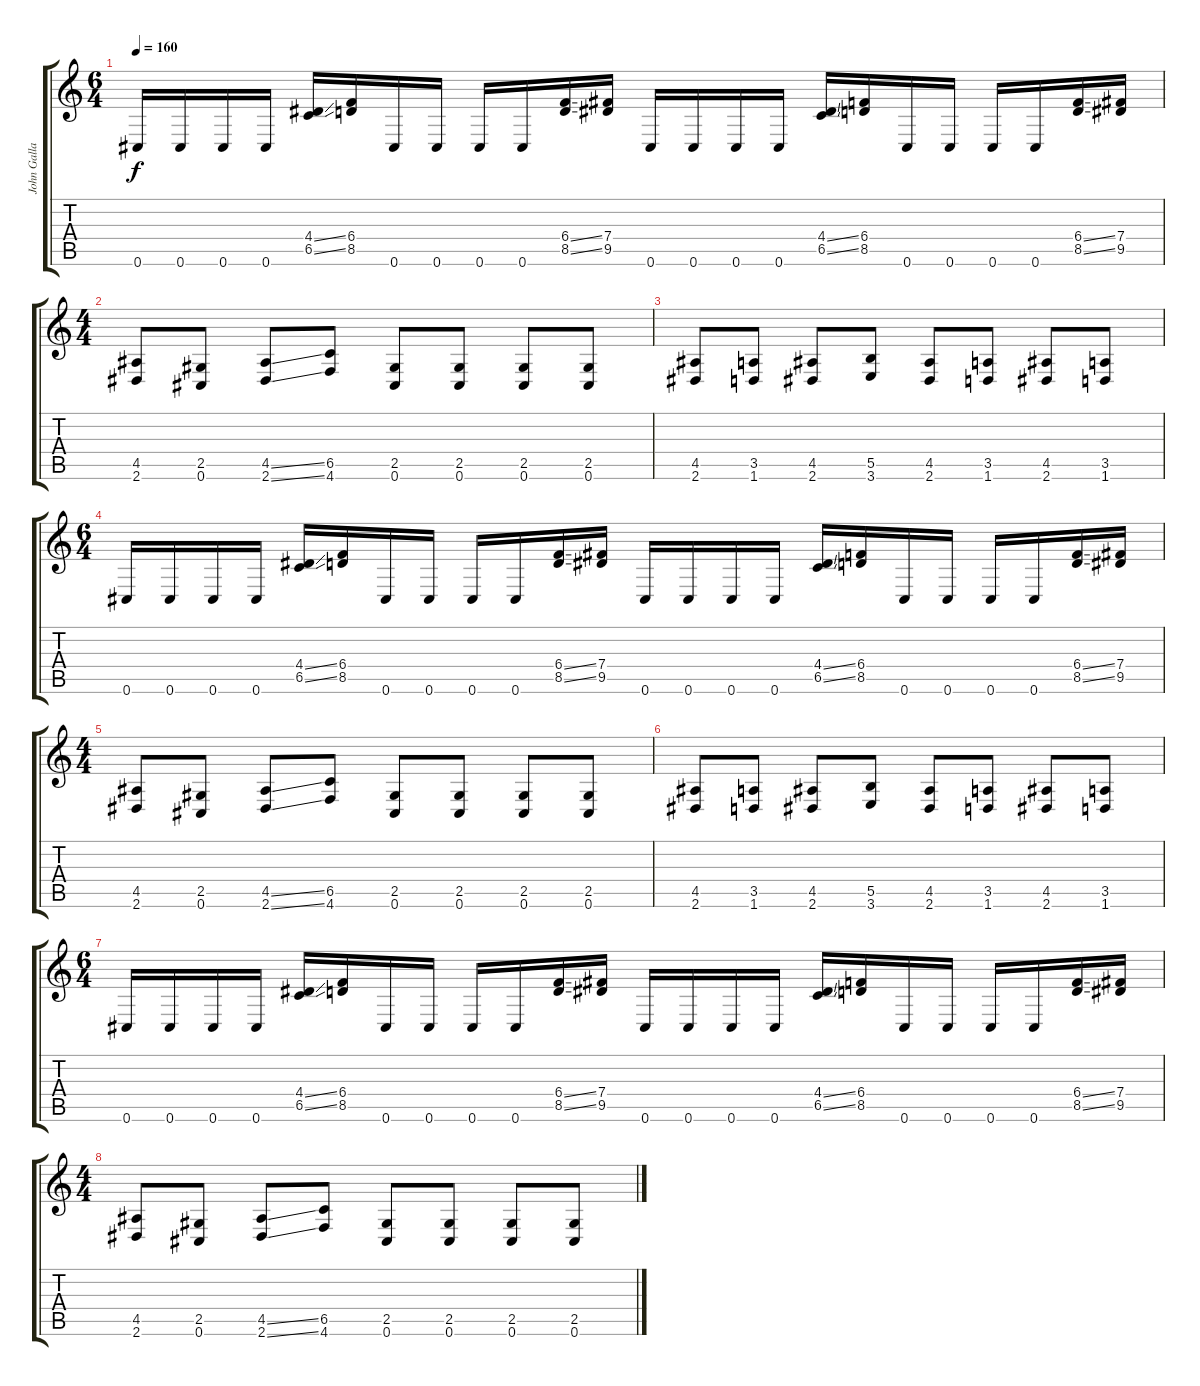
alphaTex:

\track ("John Gallagher" "John Galla") {instrument distortionguitar}
\staff {score tabs}
\tuning (Db4 Ab3 E3 B2 Gb2 Db2) {hide}
\ts (6 4)
\tempo 160
\clef g2
\ks c
0.6.16{dy f} 0.6.16 0.6.16 0.6.16 (4.4{ss} 6.5{ss}).16 (6.4 8.5).16 0.6.16 0.6.16 0.6.16 0.6.16 (6.4{ss} 8.5{ss}).16 (7.4 9.5).16 0.6.16 0.6.16 0.6.16 0.6.16 (4.4{ss} 6.5{ss}).16 (6.4 8.5).16 0.6.16 0.6.16 0.6.16 0.6.16 (6.4{ss} 8.5{ss}).16 (7.4 9.5).16 |
\ts (4 4)
(4.5 2.6).8 (2.5 0.6).8 (4.5{ss} 2.6{ss}).8 (6.5 4.6).8 (2.5 0.6).8 (2.5 0.6).8 (2.5 0.6).8 (2.5 0.6).8 |
(4.5 2.6).8 (3.5 1.6).8 (4.5 2.6).8 (5.5 3.6).8 (4.5 2.6).8 (3.5 1.6).8 (4.5 2.6).8 (3.5 1.6).8 |
\ts (6 4)
0.6.16 0.6.16 0.6.16 0.6.16 (4.4{ss} 6.5{ss}).16 (6.4 8.5).16 0.6.16 0.6.16 0.6.16 0.6.16 (6.4{ss} 8.5{ss}).16 (7.4 9.5).16 0.6.16 0.6.16 0.6.16 0.6.16 (4.4{ss} 6.5{ss}).16 (6.4 8.5).16 0.6.16 0.6.16 0.6.16 0.6.16 (6.4{ss} 8.5{ss}).16 (7.4 9.5).16 |
\ts (4 4)
(4.5 2.6).8 (2.5 0.6).8 (4.5{ss} 2.6{ss}).8 (6.5 4.6).8 (2.5 0.6).8 (2.5 0.6).8 (2.5 0.6).8 (2.5 0.6).8 |
(4.5 2.6).8 (3.5 1.6).8 (4.5 2.6).8 (5.5 3.6).8 (4.5 2.6).8 (3.5 1.6).8 (4.5 2.6).8 (3.5 1.6).8 |
\ts (6 4)
0.6.16 0.6.16 0.6.16 0.6.16 (4.4{ss} 6.5{ss}).16 (6.4 8.5).16 0.6.16 0.6.16 0.6.16 0.6.16 (6.4{ss} 8.5{ss}).16 (7.4 9.5).16 0.6.16 0.6.16 0.6.16 0.6.16 (4.4{ss} 6.5{ss}).16 (6.4 8.5).16 0.6.16 0.6.16 0.6.16 0.6.16 (6.4{ss} 8.5{ss}).16 (7.4 9.5).16 |
\ts (4 4)
(4.5 2.6).8 (2.5 0.6).8 (4.5{ss} 2.6{ss}).8 (6.5 4.6).8 (2.5 0.6).8 (2.5 0.6).8 (2.5 0.6).8 (2.5 0.6).8
